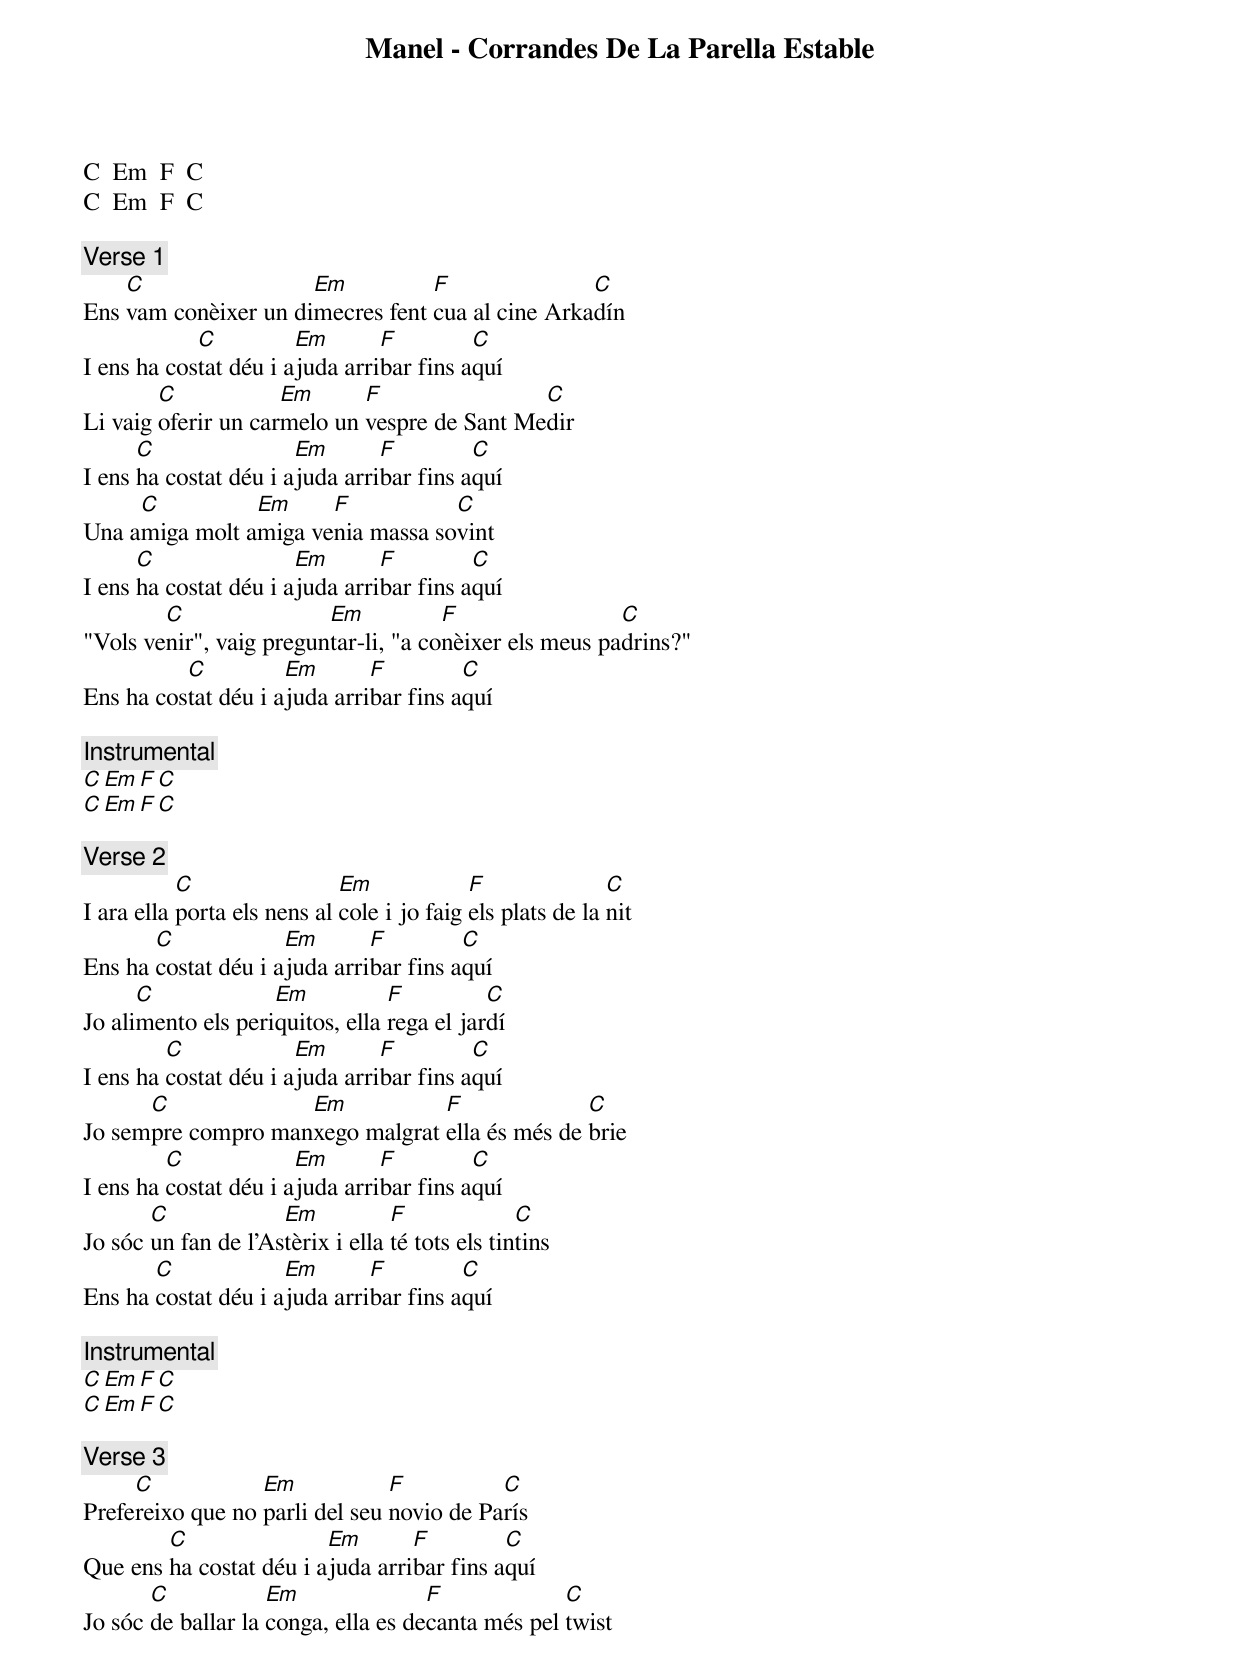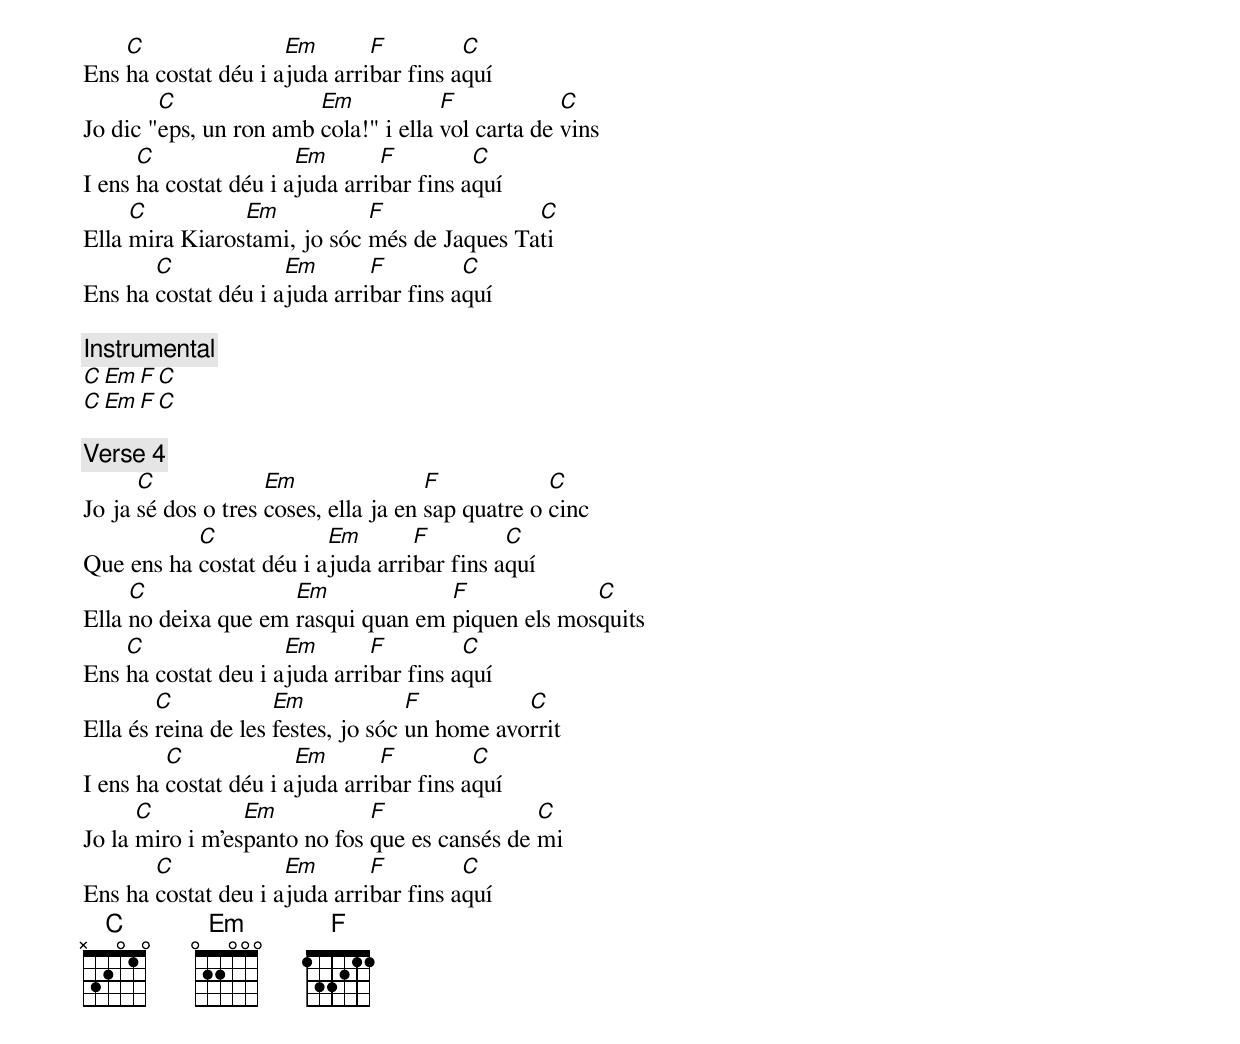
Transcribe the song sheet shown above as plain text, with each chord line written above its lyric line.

Manel - Corrandes De La Parella Estable

C  Em  F  C
C  Em  F  C

[Verse 1]
    C                 Em          F               C
Ens vam conèixer un dimecres fent cua al cine Arkadín
            C          Em       F         C
I ens ha costat déu i ajuda arribar fins aquí
        C            Em      F                C
Li vaig oferir un carmelo un vespre de Sant Medir
      C                Em       F         C
I ens ha costat déu i ajuda arribar fins aquí
     C          Em     F           C
Una amiga molt amiga venia massa sovint
      C                Em       F         C
I ens ha costat déu i ajuda arribar fins aquí
        C                Em           F                 C
"Vols venir", vaig preguntar-li, "a conèixer els meus padrins?"
          C          Em       F         C
Ens ha costat déu i ajuda arribar fins aquí

[Instrumental]
C  Em  F  C
C  Em  F  C

[Verse 2]
           C                 Em             F               C
I ara ella porta els nens al cole i jo faig els plats de la nit
       C             Em       F         C
Ens ha costat déu i ajuda arribar fins aquí
      C             Em           F          C
Jo alimento els periquitos, ella rega el jardí
         C             Em       F         C
I ens ha costat déu i ajuda arribar fins aquí
      C             Em           F              C
Jo sempre compro manxego malgrat ella és més de brie
         C             Em       F         C
I ens ha costat déu i ajuda arribar fins aquí
       C             Em           F              C
Jo sóc un fan de l'Astèrix i ella té tots els tintins
       C             Em       F         C
Ens ha costat déu i ajuda arribar fins aquí

[Instrumental]
C  Em  F  C
C  Em  F  C

[Verse 3]
     C            Em            F          C
Prefereixo que no parli del seu novio de París
        C                Em       F         C
Que ens ha costat déu i ajuda arribar fins aquí
       C            Em               F             C
Jo sóc de ballar la conga, ella es decanta més pel twist
    C                Em       F         C
Ens ha costat déu i ajuda arribar fins aquí
        C               Em            F            C
Jo dic "eps, un ron amb cola!" i ella vol carta de vins
      C                Em       F         C
I ens ha costat déu i ajuda arribar fins aquí
     C          Em           F               C
Ella mira Kiarostami, jo sóc més de Jaques Tati
       C             Em       F         C
Ens ha costat déu i ajuda arribar fins aquí

[Instrumental]
C  Em  F  C
C  Em  F  C

[Verse 4]
      C             Em                F            C
Jo ja sé dos o tres coses, ella ja en sap quatre o cinc
           C             Em       F         C
Que ens ha costat déu i ajuda arribar fins aquí
     C               Em             F             C
Ella no deixa que em rasqui quan em piquen els mosquits
    C                Em       F         C
Ens ha costat deu i ajuda arribar fins aquí
        C            Em             F          C
Ella és reina de les festes, jo sóc un home avorrit
         C             Em       F         C
I ens ha costat déu i ajuda arribar fins aquí
      C          Em           F                C
Jo la miro i m'espanto no fos que es cansés de mi
       C             Em       F         C
Ens ha costat deu i ajuda arribar fins aquí
